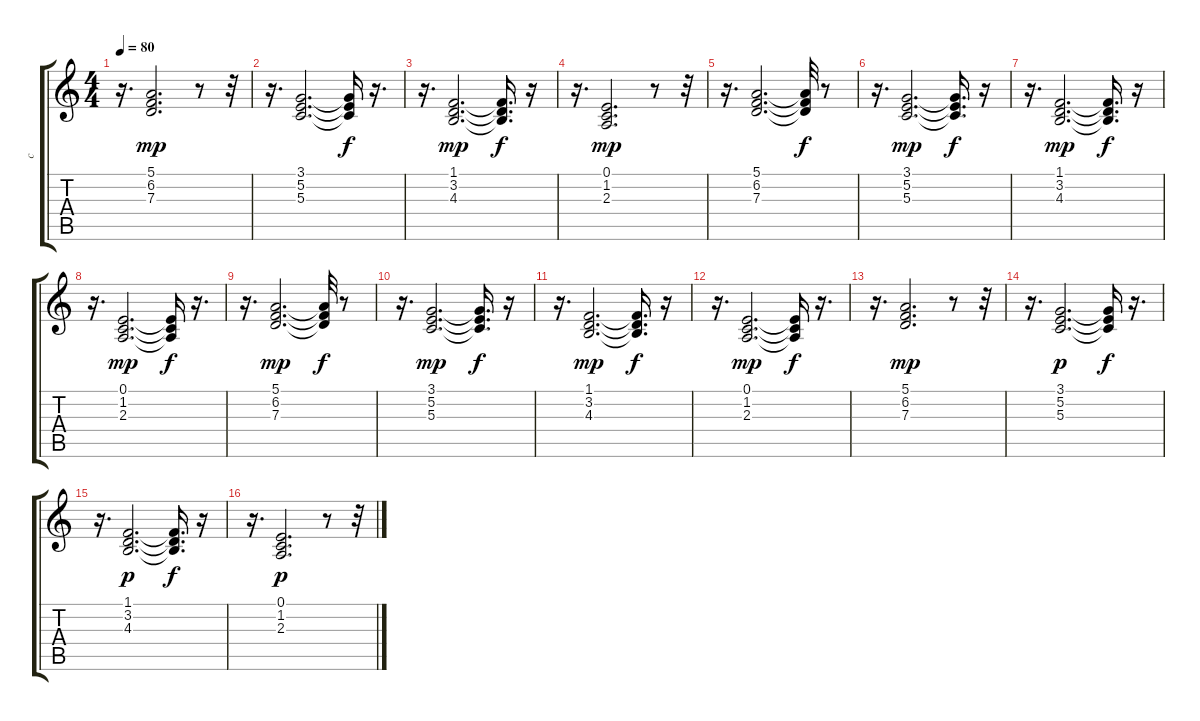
\track ("c       " "c       ") {instrument pad6metallic}
\staff {score tabs}
\tuning (E4 B3 G3 D3 A2 E2) {hide}
\ts (4 4)
\tempo 80
\clef g2
\ks c
r.16{d dy f} (5.1 6.2 7.3).2{d dy mp} r.8 r.32 |
r.16{d} (3.1 5.2 5.3).2{d} (3.1{t} 5.2{t} 5.3{t}).16{dy f} r.16{d} |
r.16{d} (1.1 3.2 4.3).2{d dy mp} (1.1{t} 3.2{t} 4.3{t}).16{d dy f} r.16 |
r.16{d} (0.1 1.2 2.3).2{d dy mp} r.8 r.32 |
r.16{d} (5.1 6.2 7.3).2{d} (5.1{t} 6.2{t} 7.3{t}).32{dy f} r.8 |
r.16{d} (3.1 5.2 5.3).2{d dy mp} (3.1{t} 5.2{t} 5.3{t}).16{d dy f} r.16 |
r.16{d} (1.1 3.2 4.3).2{d dy mp} (1.1{t} 3.2{t} 4.3{t}).16{d dy f} r.16 |
r.16{d} (0.1 1.2 2.3).2{d dy mp} (0.1{t} 1.2{t} 2.3{t}).16{dy f} r.16{d} |
r.16{d} (5.1 6.2 7.3).2{d dy mp} (5.1{t} 6.2{t} 7.3{t}).32{dy f} r.8 |
r.16{d} (3.1 5.2 5.3).2{d dy mp} (3.1{t} 5.2{t} 5.3{t}).16{d dy f} r.16 |
r.16{d} (1.1 3.2 4.3).2{d dy mp} (1.1{t} 3.2{t} 4.3{t}).16{d dy f} r.16 |
r.16{d} (0.1 1.2 2.3).2{d dy mp} (0.1{t} 1.2{t} 2.3{t}).16{dy f} r.16{d} |
r.16{d} (5.1 6.2 7.3).2{d dy mp} r.8 r.32 |
r.16{d} (3.1 5.2 5.3).2{d dy p} (3.1{t} 5.2{t} 5.3{t}).16{dy f} r.16{d} |
r.16{d} (1.1 3.2 4.3).2{d dy p} (1.1{t} 3.2{t} 4.3{t}).16{d dy f} r.16 |
r.16{d} (0.1 1.2 2.3).2{d dy p} r.8 r.32
